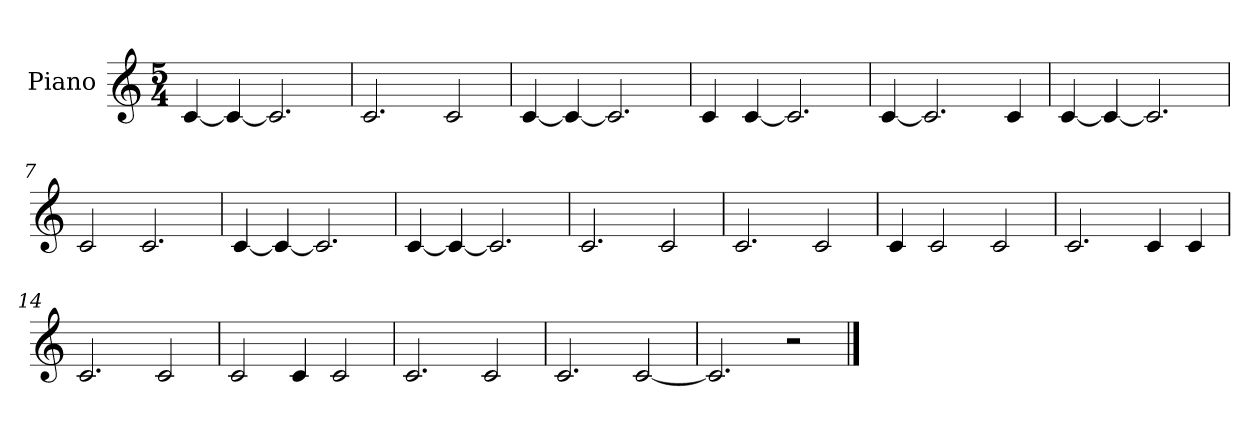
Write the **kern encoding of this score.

**kern
*part1
*staff1
*I"Piano
*I'Pno.
*clefG2
*k[]
*M5/4
*MM90
=1
[4c/
4c/_
2.c/]
=2
2.c/
2c/
=3
[4c/
4c/_
2.c/]
=4
4c/
[4c/
2.c/]
=5
[4c/
2.c/]
4c/
=6
[4c/
4c/_
2.c/]
=7
2c/
2.c/
=8
[4c/
4c/_
2.c/]
=9
[4c/
4c/_
2.c/]
=10
2.c/
2c/
=11
2.c/
2c/
=12
4c/
2c/
2c/
=13
2.c/
4c/
4c/
=14
2.c/
2c/
=15
2c/
4c/
2c/
=16
2.c/
2c/
=17
2.c/
[2c/
=18
2.c/]
2r
==
*-
